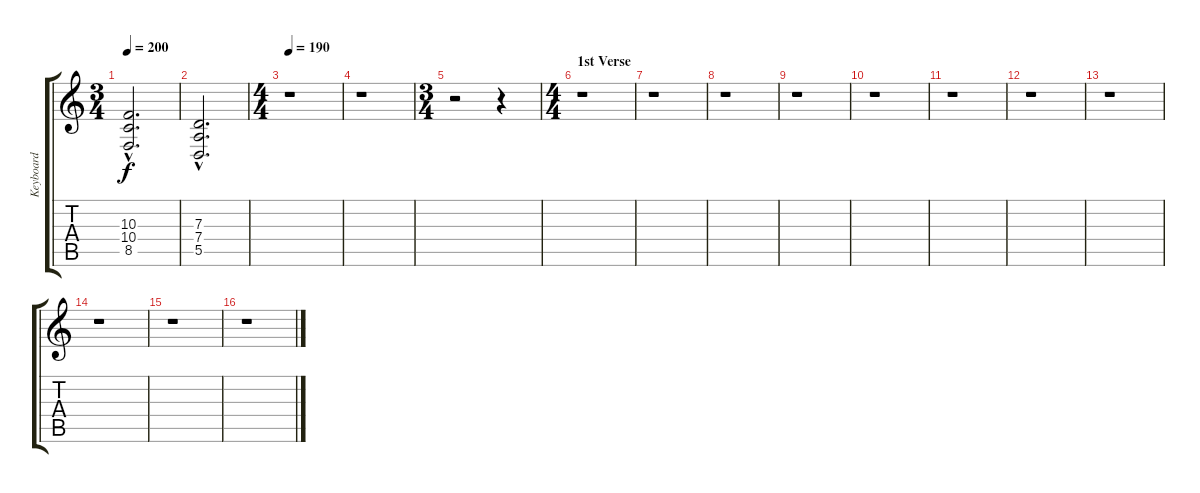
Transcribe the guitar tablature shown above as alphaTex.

\track ("Keyboard" "Keyboard") {instrument choiraahs}
\staff {score tabs}
\tuning (E4 B3 G3 D3 A2 E2) {hide}
\ts (3 4)
\tempo 200
\clef g2
\ks c
(10.3{hac} 10.4{hac} 8.5{hac}).2{d dy f} |
(7.3{hac} 7.4{hac} 5.5{hac}).2{d} |
\ts (4 4)
\tempo 190
r.1 |
r.1 |
\ts (3 4)
r.2 r.4 |
\ts (4 4)
\section ("" "1st Verse")
r.1 |
r.1 |
r.1 |
r.1 |
r.1 |
r.1 |
r.1 |
r.1 |
r.1 |
r.1 |
r.1
